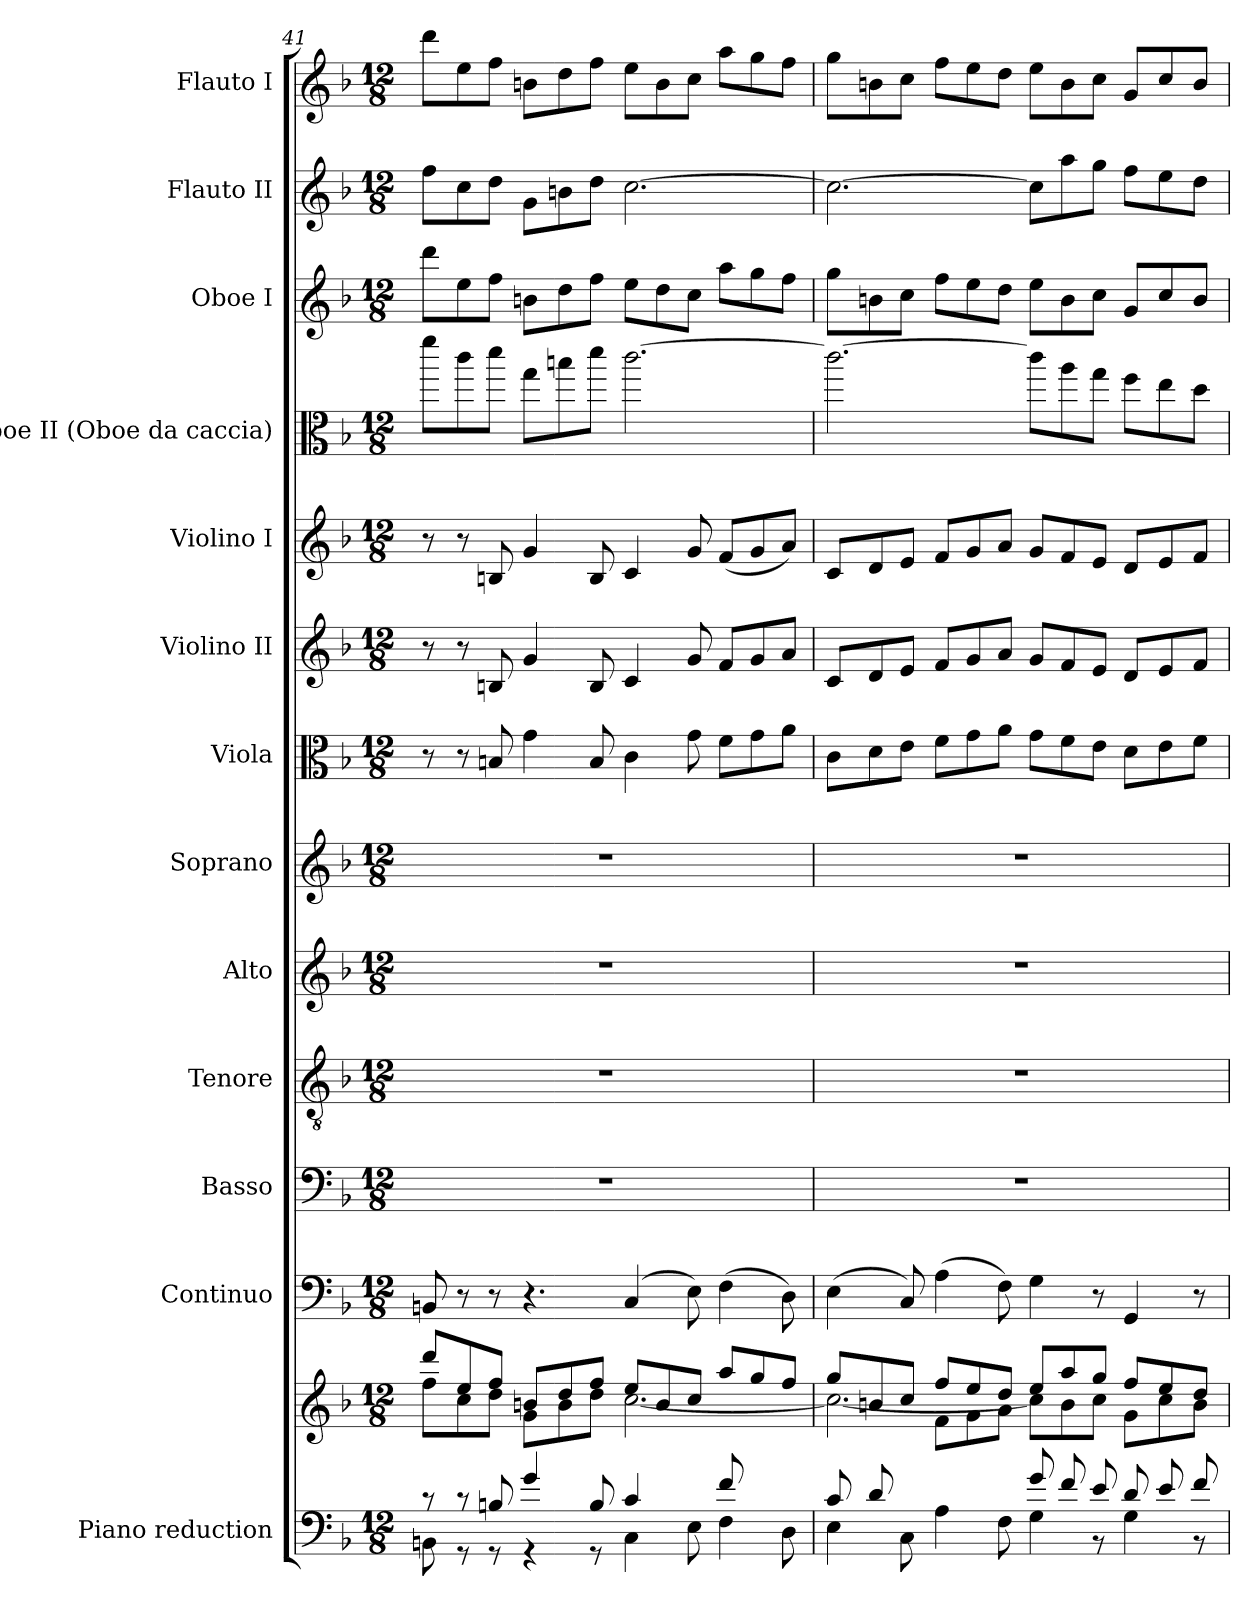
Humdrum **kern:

**kern	**kern	**kern	**kern	**kern	**kern	**kern	**kern	**kern	**kern	**kern	**kern	**kern	**kern
*part13	*part13	*part12	*part11	*part10	*part9	*part8	*part7	*part6	*part5	*part4	*part3	*part2	*part1
*staff14	*staff13	*staff12	*staff11	*staff10	*staff9	*staff8	*staff7	*staff6	*staff5	*staff4	*staff3	*staff2	*staff1
*I"Piano reduction	*	*I"Continuo	*I"Basso	*I"Tenore	*I"Alto	*I"Soprano	*I"Viola	*I"Violino II	*I"Violino I	*I"Oboe II (Oboe da caccia)	*I"Oboe I	*I"Flauto II	*I"Flauto I
*I'Pno	*	*	*	*	*	*	*I'Vla	*I'Vln	*I'Vln	*	*I'Ob	*I'Fl	*I'Fl
*clefF4	*clefG2	*clefF4	*clefF4	*clefGv2	*clefG2	*clefG2	*clefC3	*clefG2	*clefG2	*clefC3	*clefG2	*clefG2	*clefG2
*	*	*	*	*	*	*	*	*	*	*ITrd12c21	*	*	*
*k[b-]	*k[b-]	*k[b-]	*k[b-]	*k[b-]	*k[b-]	*k[b-]	*k[b-]	*k[b-]	*k[b-]	*k[b-]	*k[b-]	*k[b-]	*k[b-]
*M12/8	*M12/8	*M12/8	*M12/8	*M12/8	*M12/8	*M12/8	*M12/8	*M12/8	*M12/8	*M12/8	*M12/8	*M12/8	*M12/8
=41	=41	=41	=41	=41	=41	=41	=41	=41	=41	=41	=41	=41	=41
*^	*^	*	*	*	*	*	*	*	*	*	*	*	*
*	*	*	*^	*	*	*	*	*	*	*	*	*	*	*	*
8r	8BBn\	8ddd/L	8ff\L	1ryy	8BBn/	1.r	1.r	1.r	1.r	8r	8r	8r	8ff\L	8ddd\L	8ff\L	8ddd\L
8r	8r	8ee/	8cc\	.	8r	.	.	.	.	8r	8r	8r	8cc\	8ee\	8cc\	8ee\
8Bn/	8r	8ff/J	8dd\J	.	8r	.	.	.	.	8Bn/	8Bn/	8Bn/	8dd\J	8ff\J	8dd\J	8ff\J
4g/	4r	8bn/L	8g\L	.	4.r	.	.	.	.	4g\	4g/	4g/	8g\L	8bn\L	8g\L	8bn\L
.	.	8dd/	8b\	.	.	.	.	.	.	.	.	.	8bn\	8dd\	8bn\	8dd\
8B/	8r	8ff/J	8dd\J	.	.	.	.	.	.	8B/	8B/	8B/	8dd\J	8ff\J	8dd\J	8ff\J
4c/	4C\	8ee/L	[2.cc\	.	(4C/	.	.	.	.	4c\	4c/	4c/	[2.cc\	8ee\L	[2.cc\	8ee\L
.	.	8b/	.	.	.	.	.	.	.	.	.	.	.	8dd\	.	8b\
8ryy	8E\	8cc/J	.	8g/	8E\)	.	.	.	.	8g\	8g/	8g/	.	8cc\J	.	8cc\J
8f/L	4F\	8aa/L	.	8ryy	(4F\	.	.	.	.	8f\L	8f/L	(8f/L	.	8aa\L	.	8aa\L
4ryy	.	8gg/	.	8g\	.	.	.	.	.	8g\	8g/	8g/	.	8gg\	.	8gg\
.	8D\	8ff/J	.	8a\J	8D\)	.	.	.	.	8a\J	8a/J	8a/J)	.	8ff\J	.	8ff\J
=42	=42	=42	=42	=42	=42	=42	=42	=42	=42	=42	=42	=42	=42	=42	=42	=42
8c/L	4E\	8gg/L	2.cc\_	4ryy	(4E\	1.r	1.r	1.r	1.r	8c\L	8c/L	8c/L	2.cc\_	8gg\L	2.cc\_	8gg\L
8d/	.	8bn/	.	.	.	.	.	.	.	8d\	8d/	8d/	.	8bn\	.	8bn\
2ryy	8C\	8cc/J	.	8e\J	8C/)	.	.	.	.	8e\J	8e/J	8e/J	.	8cc\J	.	8cc\J
.	4A\	8ff/L	.	8f\L	(4A\	.	.	.	.	8f\L	8f/L	8f/L	.	8ff\L	.	8ff\L
.	.	8ee/	.	8g\	.	.	.	.	.	8g\	8g/	8g/	.	8ee\	.	8ee\
.	8F\	8dd/J	.	8a\J	8F\)	.	.	.	.	8a\J	8a/J	8a/J	.	8dd\J	.	8dd\J
8g/L	4G\	8ee/L	8cc\L]	2.ryy	4G\	.	.	.	.	8g\L	8g/L	8g/L	8cc\L]	8ee\L	8cc\L]	8ee\L
8f/	.	8aa/	8b\	.	.	.	.	.	.	8f\	8f/	8f/	8a\	8b\	8aa\	8b\
8e/J	8r	8gg/J	8cc\J	.	8r	.	.	.	.	8e\J	8e/J	8e/J	8g\J	8cc\J	8gg\J	8cc\J
8d/L	4G\	8ff/L	8g\L	.	4GG/	.	.	.	.	8d\L	8d/L	8d/L	8f\L	8g/L	8ff\L	8g/L
8e/	.	8ee/	8cc\	.	.	.	.	.	.	8e\	8e/	8e/	8e\	8cc/	8ee\	8cc/
8f/J	8r	8dd/J	8b\J	.	8r	.	.	.	.	8f\J	8f/J	8f/J	8d\J	8b/J	8dd\J	8b/J
*v	*v	*	*	*	*	*	*	*	*	*	*	*	*	*	*	*
*	*v	*v	*v	*	*	*	*	*	*	*	*	*	*	*	*
=	=	=	=	=	=	=	=	=	=	=	=	=	=
*-	*-	*-	*-	*-	*-	*-	*-	*-	*-	*-	*-	*-	*-
